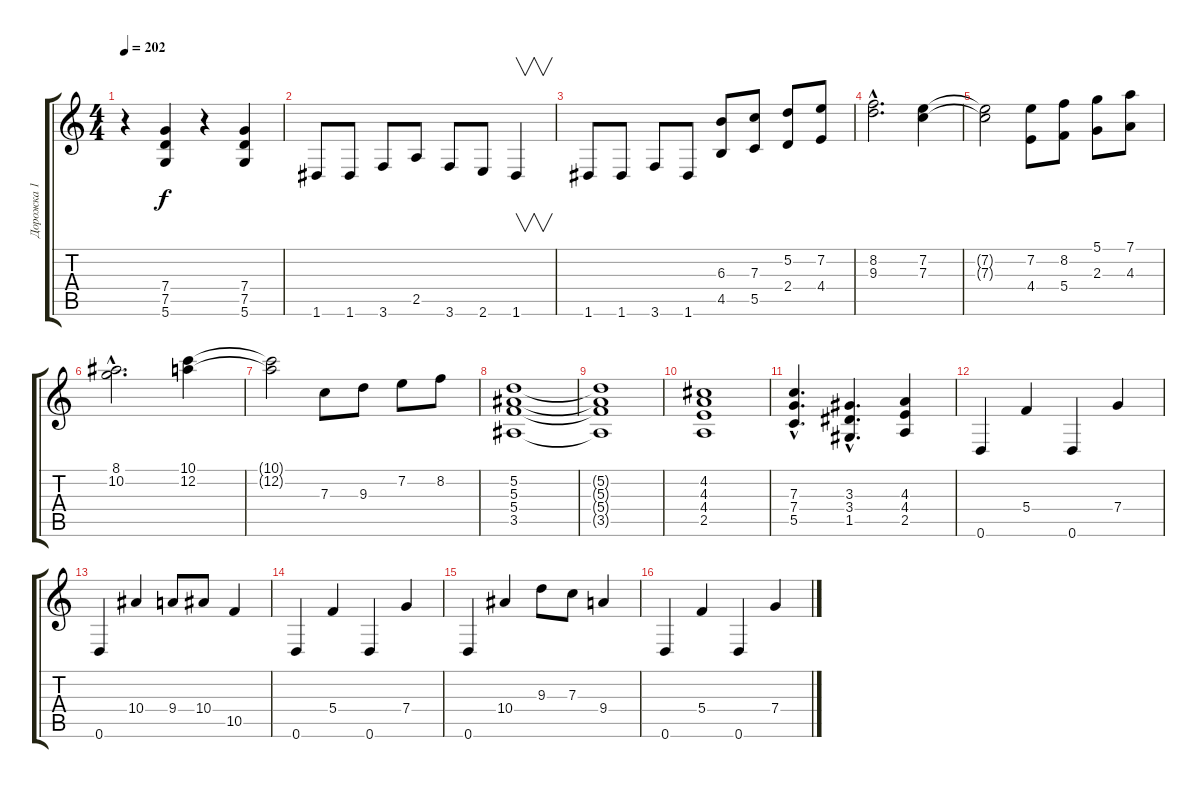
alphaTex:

\track ("Дорожка 1" "Дорожка 1") {instrument distortionguitar}
\staff {score tabs}
\tuning (D4 A3 F3 C3 G2 D2) {hide}
\ts (4 4)
\tempo 202
\clef g2
\ks c
r.4{dy f} (7.4 7.5 5.6).4 r.4 (7.4 7.5 5.6).4 |
1.6.8 1.6.8 3.6.8 2.5.8 3.6.8 2.6.8 1.6.4{v} |
1.6.8 1.6.8 3.6.8 1.6.8 (6.3 4.5).8 (7.3 5.5).8 (5.2 2.4).8 (7.2 4.4).8 |
(8.2{hac} 9.3{hac}).2{d} (7.2 7.3).4 |
(7.2{t} 7.3{t}).2 (7.2 4.4).8 (8.2 5.4).8 (5.1 2.3).8 (7.1 4.3).8 |
(8.1{hac} 10.2{hac}).2{d} (10.1 12.2).4 |
(10.1{t} 12.2{t}).2 7.3.8 9.3.8 7.2.8 8.2.8 |
(5.2 5.3 5.4 3.5).1 |
(5.2{t} 5.3{t} 5.4{t} 3.5{t}).1 |
(4.2 4.3 4.4 2.5).1 |
(7.3{hac} 7.4{hac} 5.5{hac}).4{d} (3.3{hac} 3.4{hac} 1.5{hac}).4{d} (4.3 4.4 2.5).4 |
0.6.4 5.4.4 0.6.4 7.4.4 |
0.6.4 10.4.4 9.4.8 10.4.8 10.5.4 |
0.6.4 5.4.4 0.6.4 7.4.4 |
0.6.4 10.4.4 9.3.8 7.3.8 9.4.4 |
0.6.4 5.4.4 0.6.4 7.4.4
